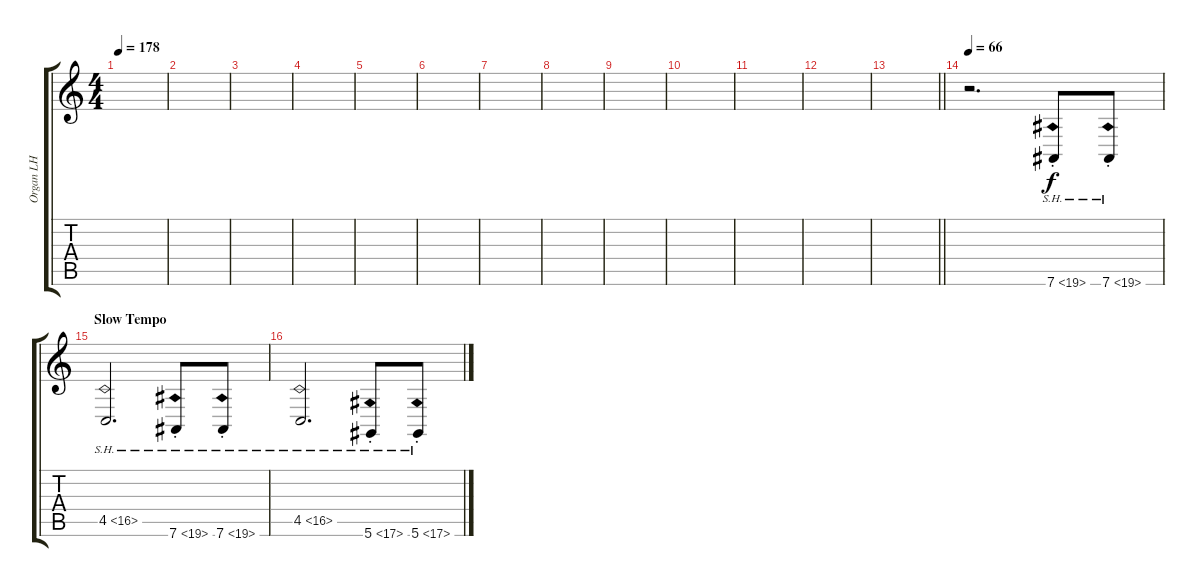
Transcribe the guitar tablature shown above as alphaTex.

\track ("Organ LH" "Organ LH") {instrument percussiveorgan}
\staff {score tabs}
\tuning (Eb4 Bb3 Gb3 Db3 Ab2 Eb2) {hide}
\ts (4 4)
\section ("" "")
\tempo 178
\clef g2
\ks c
|
|
|
|
|
|
|
|
|
|
|
|
\barLineRight lightlight
|
\tempo 66
r.2{d volume 8} 7.6{sh 12 st}.8 7.6{sh 12 st}.8 |
\section ("" "Slow Tempo")
4.5{sh 12}.2{d} 7.6{sh 12 st}.8 7.6{sh 12 st}.8 |
4.5{sh 12}.2{d} 5.6{sh 12 st}.8 5.6{sh 12 st}.8
